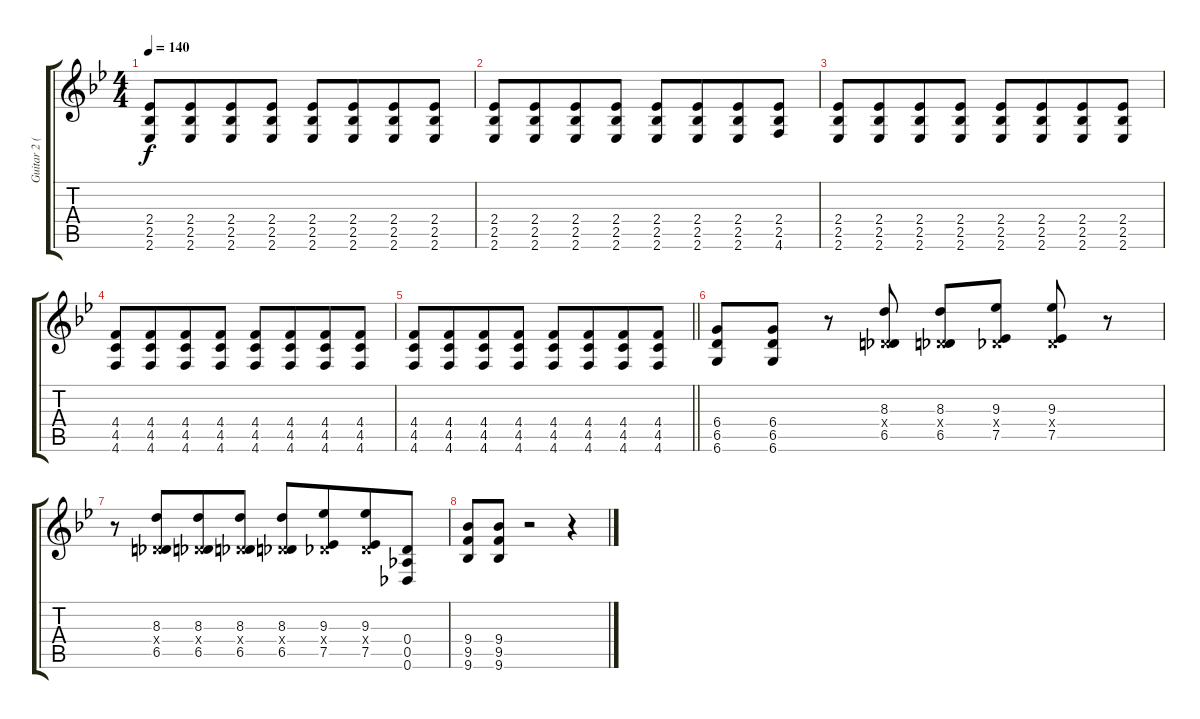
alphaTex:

\track ("Guitar 2 (Jared)" "Guitar 2 (") {instrument distortionguitar}
\staff {score tabs}
\tuning (Eb4 Bb3 Gb3 Db3 Ab2 Db2) {hide}
\ts (4 4)
\tempo 140
\clef g2
\ks gminor
(2.4 2.5 2.6).8{dy f} (2.4 2.5 2.6).8{beam merge} (2.4 2.5 2.6).8 (2.4 2.5 2.6).8 (2.4 2.5 2.6).8 (2.4 2.5 2.6).8{beam merge} (2.4 2.5 2.6).8 (2.4 2.5 2.6).8 |
(2.4 2.5 2.6).8 (2.4 2.5 2.6).8{beam merge} (2.4 2.5 2.6).8 (2.4 2.5 2.6).8 (2.4 2.5 2.6).8 (2.4 2.5 2.6).8{beam merge} (2.4 2.5 2.6).8 (2.4 2.5 4.6).8 |
(2.4 2.5 2.6).8 (2.4 2.5 2.6).8{beam merge} (2.4 2.5 2.6).8 (2.4 2.5 2.6).8 (2.4 2.5 2.6).8 (2.4 2.5 2.6).8{beam merge} (2.4 2.5 2.6).8 (2.4 2.5 2.6).8 |
(4.4 4.5 4.6).8 (4.4 4.5 4.6).8{beam merge} (4.4 4.5 4.6).8 (4.4 4.5 4.6).8 (4.4 4.5 4.6).8 (4.4 4.5 4.6).8{beam merge} (4.4 4.5 4.6).8 (4.4 4.5 4.6).8 |
\barLineRight lightlight
(4.4 4.5 4.6).8 (4.4 4.5 4.6).8{beam merge} (4.4 4.5 4.6).8 (4.4 4.5 4.6).8 (4.4 4.5 4.6).8 (4.4 4.5 4.6).8{beam merge} (4.4 4.5 4.6).8 (4.4 4.5 4.6).8 |
(6.4 6.5 6.6).8 (6.4 6.5 6.6).8 r.8 (8.3 0.4{x} 6.5).8 (8.3 0.4{x} 6.5).8 (9.3 0.4{x} 7.5).8 (9.3 0.4{x} 7.5).8 r.8 |
r.8 (8.3 0.4{x} 6.5).8{beam merge} (8.3 0.4{x} 6.5).8 (8.3 0.4{x} 6.5).8 (8.3 0.4{x} 6.5).8 (9.3 0.4{x} 7.5).8{beam merge} (9.3 0.4{x} 7.5).8 (0.4 0.5 0.6).8 |
(9.4 9.5 9.6).8 (9.4 9.5 9.6).8 r.2 r.4
